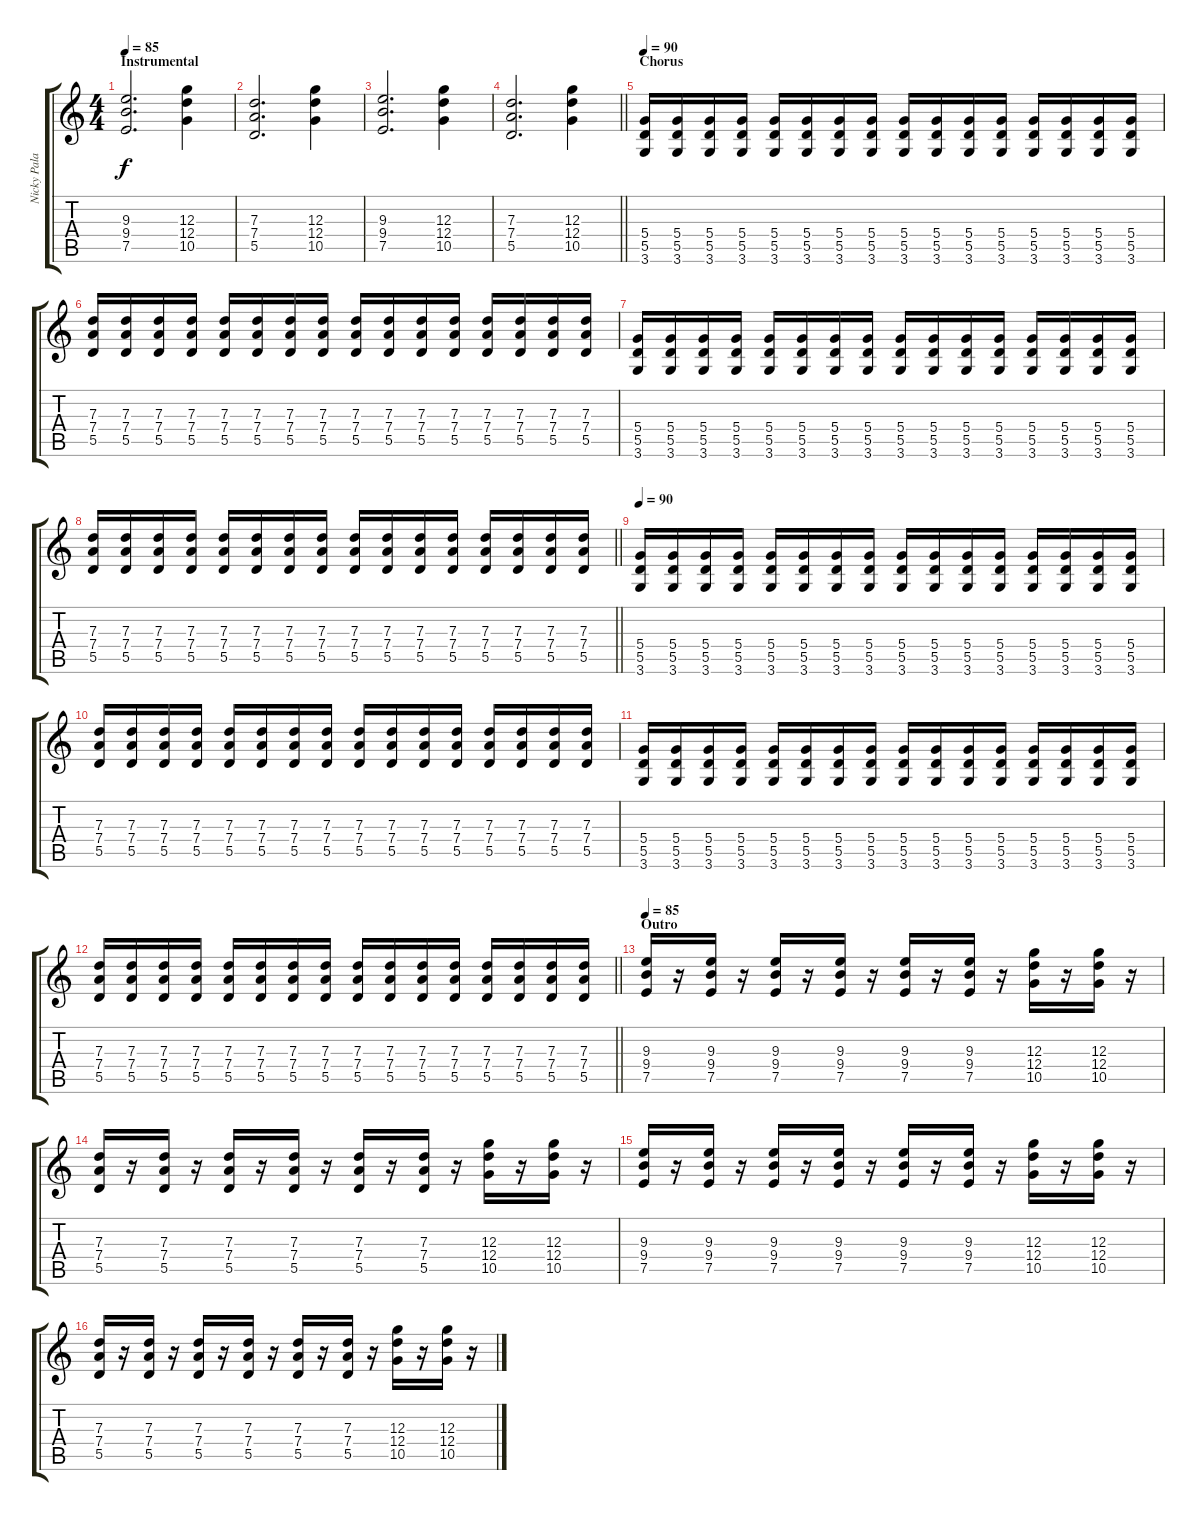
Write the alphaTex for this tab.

\track ("Nicky Palado (Lead Guitar)" "Nicky Pala") {instrument overdrivenguitar}
\staff {score tabs}
\tuning (E4 B3 G3 D3 A2 E2) {hide}
\ts (4 4)
\section ("" "Instrumental")
\tempo 85
\clef g2
\ks c
(9.3 9.4 7.5).2{d dy f} (12.3 12.4 10.5).4 |
(7.3 7.4 5.5).2{d} (12.3 12.4 10.5).4 |
(9.3 9.4 7.5).2{d} (12.3 12.4 10.5).4 |
\barLineRight lightlight
(7.3 7.4 5.5).2{d} (12.3 12.4 10.5).4 |
\section ("" "Chorus")
\tempo 90
(5.4 5.5 3.6).16 (5.4 5.5 3.6).16 (5.4 5.5 3.6).16 (5.4 5.5 3.6).16 (5.4 5.5 3.6).16 (5.4 5.5 3.6).16 (5.4 5.5 3.6).16 (5.4 5.5 3.6).16 (5.4 5.5 3.6).16 (5.4 5.5 3.6).16 (5.4 5.5 3.6).16 (5.4 5.5 3.6).16 (5.4 5.5 3.6).16 (5.4 5.5 3.6).16 (5.4 5.5 3.6).16 (5.4 5.5 3.6).16 |
(7.3 7.4 5.5).16 (7.3 7.4 5.5).16 (7.3 7.4 5.5).16 (7.3 7.4 5.5).16 (7.3 7.4 5.5).16 (7.3 7.4 5.5).16 (7.3 7.4 5.5).16 (7.3 7.4 5.5).16 (7.3 7.4 5.5).16 (7.3 7.4 5.5).16 (7.3 7.4 5.5).16 (7.3 7.4 5.5).16 (7.3 7.4 5.5).16 (7.3 7.4 5.5).16 (7.3 7.4 5.5).16 (7.3 7.4 5.5).16 |
(5.4 5.5 3.6).16 (5.4 5.5 3.6).16 (5.4 5.5 3.6).16 (5.4 5.5 3.6).16 (5.4 5.5 3.6).16 (5.4 5.5 3.6).16 (5.4 5.5 3.6).16 (5.4 5.5 3.6).16 (5.4 5.5 3.6).16 (5.4 5.5 3.6).16 (5.4 5.5 3.6).16 (5.4 5.5 3.6).16 (5.4 5.5 3.6).16 (5.4 5.5 3.6).16 (5.4 5.5 3.6).16 (5.4 5.5 3.6).16 |
\barLineRight lightlight
(7.3 7.4 5.5).16 (7.3 7.4 5.5).16 (7.3 7.4 5.5).16 (7.3 7.4 5.5).16 (7.3 7.4 5.5).16 (7.3 7.4 5.5).16 (7.3 7.4 5.5).16 (7.3 7.4 5.5).16 (7.3 7.4 5.5).16 (7.3 7.4 5.5).16 (7.3 7.4 5.5).16 (7.3 7.4 5.5).16 (7.3 7.4 5.5).16 (7.3 7.4 5.5).16 (7.3 7.4 5.5).16 (7.3 7.4 5.5).16 |
\tempo 90
(5.4 5.5 3.6).16 (5.4 5.5 3.6).16 (5.4 5.5 3.6).16 (5.4 5.5 3.6).16 (5.4 5.5 3.6).16 (5.4 5.5 3.6).16 (5.4 5.5 3.6).16 (5.4 5.5 3.6).16 (5.4 5.5 3.6).16 (5.4 5.5 3.6).16 (5.4 5.5 3.6).16 (5.4 5.5 3.6).16 (5.4 5.5 3.6).16 (5.4 5.5 3.6).16 (5.4 5.5 3.6).16 (5.4 5.5 3.6).16 |
(7.3 7.4 5.5).16 (7.3 7.4 5.5).16 (7.3 7.4 5.5).16 (7.3 7.4 5.5).16 (7.3 7.4 5.5).16 (7.3 7.4 5.5).16 (7.3 7.4 5.5).16 (7.3 7.4 5.5).16 (7.3 7.4 5.5).16 (7.3 7.4 5.5).16 (7.3 7.4 5.5).16 (7.3 7.4 5.5).16 (7.3 7.4 5.5).16 (7.3 7.4 5.5).16 (7.3 7.4 5.5).16 (7.3 7.4 5.5).16 |
(5.4 5.5 3.6).16 (5.4 5.5 3.6).16 (5.4 5.5 3.6).16 (5.4 5.5 3.6).16 (5.4 5.5 3.6).16 (5.4 5.5 3.6).16 (5.4 5.5 3.6).16 (5.4 5.5 3.6).16 (5.4 5.5 3.6).16 (5.4 5.5 3.6).16 (5.4 5.5 3.6).16 (5.4 5.5 3.6).16 (5.4 5.5 3.6).16 (5.4 5.5 3.6).16 (5.4 5.5 3.6).16 (5.4 5.5 3.6).16 |
\barLineRight lightlight
(7.3 7.4 5.5).16 (7.3 7.4 5.5).16 (7.3 7.4 5.5).16 (7.3 7.4 5.5).16 (7.3 7.4 5.5).16 (7.3 7.4 5.5).16 (7.3 7.4 5.5).16 (7.3 7.4 5.5).16 (7.3 7.4 5.5).16 (7.3 7.4 5.5).16 (7.3 7.4 5.5).16 (7.3 7.4 5.5).16 (7.3 7.4 5.5).16 (7.3 7.4 5.5).16 (7.3 7.4 5.5).16 (7.3 7.4 5.5).16 |
\section ("" "Outro")
\tempo 85
(9.3 9.4 7.5).16 r.16 (9.3 9.4 7.5).16 r.16 (9.3 9.4 7.5).16 r.16 (9.3 9.4 7.5).16 r.16 (9.3 9.4 7.5).16 r.16 (9.3 9.4 7.5).16 r.16 (12.3 12.4 10.5).16 r.16 (12.3 12.4 10.5).16 r.16 |
(7.3 7.4 5.5).16 r.16 (7.3 7.4 5.5).16 r.16 (7.3 7.4 5.5).16 r.16 (7.3 7.4 5.5).16 r.16 (7.3 7.4 5.5).16 r.16 (7.3 7.4 5.5).16 r.16 (12.3 12.4 10.5).16 r.16 (12.3 12.4 10.5).16 r.16 |
(9.3 9.4 7.5).16 r.16 (9.3 9.4 7.5).16 r.16 (9.3 9.4 7.5).16 r.16 (9.3 9.4 7.5).16 r.16 (9.3 9.4 7.5).16 r.16 (9.3 9.4 7.5).16 r.16 (12.3 12.4 10.5).16 r.16 (12.3 12.4 10.5).16 r.16 |
(7.3 7.4 5.5).16 r.16 (7.3 7.4 5.5).16 r.16 (7.3 7.4 5.5).16 r.16 (7.3 7.4 5.5).16 r.16 (7.3 7.4 5.5).16 r.16 (7.3 7.4 5.5).16 r.16 (12.3 12.4 10.5).16 r.16 (12.3 12.4 10.5).16 r.16
